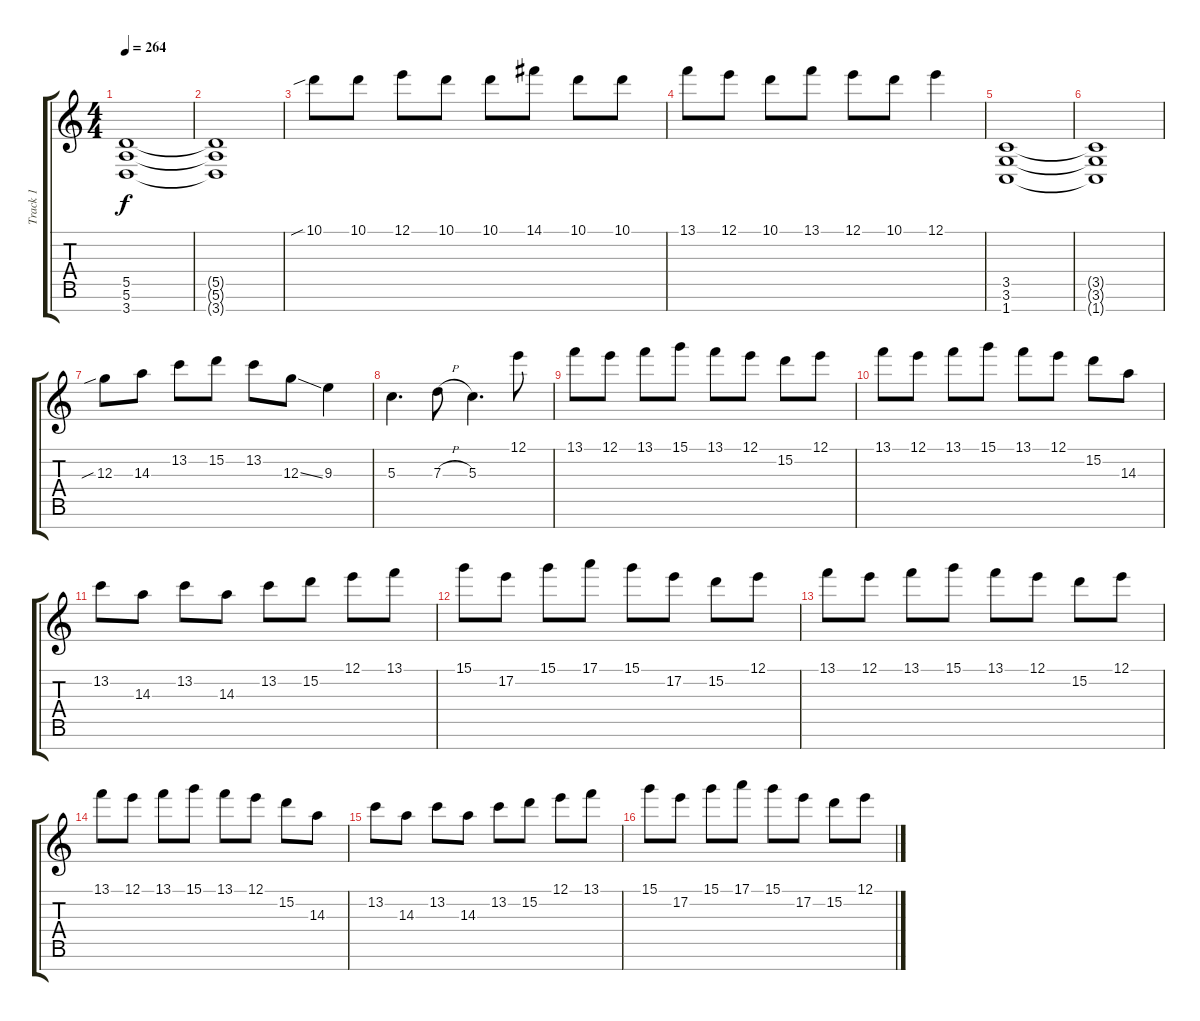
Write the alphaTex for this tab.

\track ("Track 1" "Track 1") {instrument distortionguitar}
\staff {score tabs}
\tuning (E4 B3 G3 D3 A2 E2 B1) {hide}
\ts (4 4)
\tempo 264
\clef g2
\ks c
(5.5 5.6 3.7).1{dy f} |
(5.5{t} 5.6{t} 3.7{t}).1 |
10.1{sib}.8 10.1.8 12.1.8 10.1.8 10.1.8 14.1.8 10.1.8 10.1.8 |
13.1.8 12.1.8 10.1.8 13.1.8 12.1.8 10.1.8 12.1.4 |
(3.5 3.6 1.7).1 |
(3.5{t} 3.6{t} 1.7{t}).1 |
12.3{sib}.8 14.3.8 13.2.8 15.2.8 13.2.8 12.3{ss}.8 9.3.4 |
5.3.4{d} 7.3{h}.8 5.3.4{d} 12.1.8 |
13.1.8 12.1.8 13.1.8 15.1.8 13.1.8 12.1.8 15.2.8 12.1.8 |
13.1.8 12.1.8 13.1.8 15.1.8 13.1.8 12.1.8 15.2.8 14.3.8 |
13.2.8 14.3.8 13.2.8 14.3.8 13.2.8 15.2.8 12.1.8 13.1.8 |
15.1.8 17.2.8 15.1.8 17.1.8 15.1.8 17.2.8 15.2.8 12.1.8 |
13.1.8 12.1.8 13.1.8 15.1.8 13.1.8 12.1.8 15.2.8 12.1.8 |
13.1.8 12.1.8 13.1.8 15.1.8 13.1.8 12.1.8 15.2.8 14.3.8 |
13.2.8 14.3.8 13.2.8 14.3.8 13.2.8 15.2.8 12.1.8 13.1.8 |
15.1.8 17.2.8 15.1.8 17.1.8 15.1.8 17.2.8 15.2.8 12.1.8
